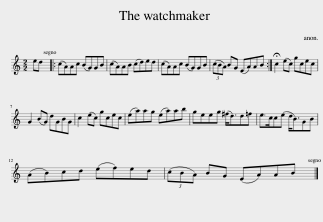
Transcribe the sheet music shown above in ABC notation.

X:1
L:1/8
M:2/2
I:linebreak $
K:C
V:1 treble
V:1
 ed |: (cA)Ac (BG)GB | (cA)AB (cd)ed | (cA)Ac (BG)GB | (3(cBA) BG (EA)AB :| %5
 !fermata!c2 (ec) gcec |$ G2 (BG) dGBG | c2 (ec) gcec | (ea)ag (ea)ab | geeg (^f<d)d=f | %10
 e>cc(e d<B)GB |$ (AB)cd (ef)ed | (3(cBA) BG (EA)AB |] %13
